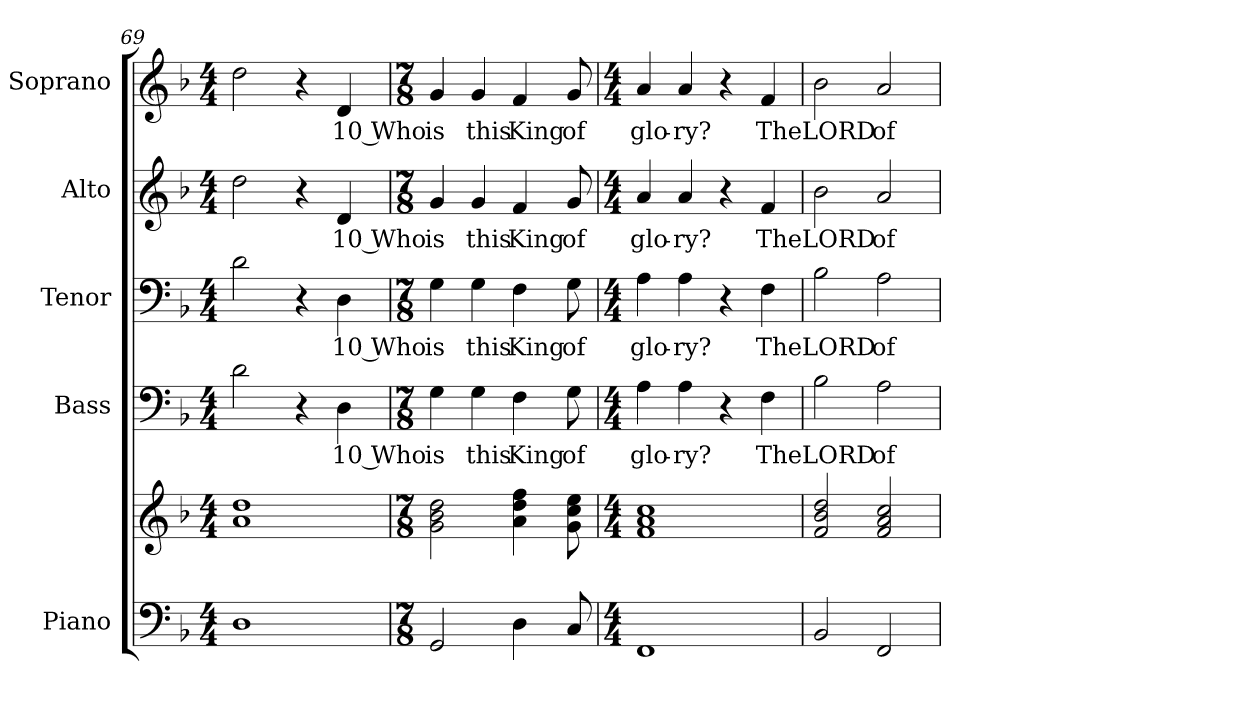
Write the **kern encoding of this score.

**kern	**kern	**kern	**text	**kern	**text	**kern	**text	**kern	**text
*part5	*part5	*part4	*part4	*part3	*part3	*part2	*part2	*part1	*part1
*staff6	*staff5	*staff4	*staff4	*staff3	*staff3	*staff2	*staff2	*staff1	*staff1
*I"Piano	*	*I"Bass	*	*I"Tenor	*	*I"Alto	*	*I"Soprano	*
*I'Pno.	*	*I'B.	*	*I'T.	*	*I'A.	*	*I'S.	*
!!LO:PB:g=z
*clefF4	*clefG2	*clefF4	*	*clefF4	*	*clefG2	*	*clefG2	*
*k[b-]	*k[b-]	*k[b-]	*	*k[b-]	*	*k[b-]	*	*k[b-]	*
*F:	*F:	*F:	*	*F:	*	*F:	*	*F:	*
*M4/4	*M4/4	*M4/4	*	*M4/4	*	*M4/4	*	*M4/4	*
=69	=69	=69	=69	=69	=69	=69	=69	=69	=69
1Di	1ai 1ddi	2di\	.	2di\	.	2ddi\	.	2ddi\	.
.	.	4r	.	4r	.	4r	.	4r	.
!	!	!	!LO:LY:b:color=#000000	!	!	!	!	!	!
!	!	!	!	!	!LO:LY:b:color=#000000	!	!	!	!
!	!	!	!	!	!	!	!LO:LY:b:color=#000000	!	!
!	!	!	!	!	!	!	!	!	!LO:LY:b:color=#000000
.	.	4Di\	10 Who	4Di\	10 Who	4di/	10 Who	4di/	10 Who
=70	=70	=70	=70	=70	=70	=70	=70	=70	=70
*M7/8	*M7/8	*M7/8	*	*M7/8	*	*M7/8	*	*M7/8	*
!	!	!	!LO:LY:b:color=#000000	!	!	!	!	!	!
!	!	!	!	!	!LO:LY:b:color=#000000	!	!	!	!
!	!	!	!	!	!	!	!LO:LY:b:color=#000000	!	!
!	!	!	!	!	!	!	!	!	!LO:LY:b:color=#000000
2GGi/	2gi\ 2b-i 2ddi	4Gi\	is	4Gi\	is	4gi/	is	4gi/	is
!	!	!	!LO:LY:b:color=#000000	!	!	!	!	!	!
!	!	!	!	!	!LO:LY:b:color=#000000	!	!	!	!
!	!	!	!	!	!	!	!LO:LY:b:color=#000000	!	!
!	!	!	!	!	!	!	!	!	!LO:LY:b:color=#000000
.	.	4Gi\	this	4Gi\	this	4gi/	this	4gi/	this
!	!	!	!LO:LY:b:color=#000000	!	!	!	!	!	!
!	!	!	!	!	!LO:LY:b:color=#000000	!	!	!	!
!	!	!	!	!	!	!	!LO:LY:b:color=#000000	!	!
!	!	!	!	!	!	!	!	!	!LO:LY:b:color=#000000
4Di\	4ai\ 4ddi 4ffi	4Fi\	King	4Fi\	King	4fi/	King	4fi/	King
!	!	!	!LO:LY:b:color=#000000	!	!	!	!	!	!
!	!	!	!	!	!LO:LY:b:color=#000000	!	!	!	!
!	!	!	!	!	!	!	!LO:LY:b:color=#000000	!	!
!	!	!	!	!	!	!	!	!	!LO:LY:b:color=#000000
8Ci/	8gi\ 8cci 8eei	8Gi\	of	8Gi\	of	8gi/	of	8gi/	of
=71	=71	=71	=71	=71	=71	=71	=71	=71	=71
*M4/4	*M4/4	*M4/4	*	*M4/4	*	*M4/4	*	*M4/4	*
!	!	!	!LO:LY:b:color=#000000	!	!	!	!	!	!
!	!	!	!	!	!LO:LY:b:color=#000000	!	!	!	!
!	!	!	!	!	!	!	!LO:LY:b:color=#000000	!	!
!	!	!	!	!	!	!	!	!	!LO:LY:b:color=#000000
1FFi	1fi 1ai 1cci	4Ai\	glo-	4Ai\	glo-	4ai/	glo-	4ai/	glo-
!	!	!	!LO:LY:b:color=#000000	!	!	!	!	!	!
!	!	!	!	!	!LO:LY:b:color=#000000	!	!	!	!
!	!	!	!	!	!	!	!LO:LY:b:color=#000000	!	!
!	!	!	!	!	!	!	!	!	!LO:LY:b:color=#000000
.	.	4Ai\	-ry?	4Ai\	-ry?	4ai/	-ry?	4ai/	-ry?
.	.	4r	.	4r	.	4r	.	4r	.
!	!	!	!LO:LY:b:color=#000000	!	!	!	!	!	!
!	!	!	!	!	!LO:LY:b:color=#000000	!	!	!	!
!	!	!	!	!	!	!	!LO:LY:b:color=#000000	!	!
!	!	!	!	!	!	!	!	!	!LO:LY:b:color=#000000
.	.	4Fi\	The	4Fi\	The	4fi/	The	4fi/	The
=72	=72	=72	=72	=72	=72	=72	=72	=72	=72
!	!	!	!LO:LY:b:color=#000000	!	!	!	!	!	!
!	!	!	!	!	!LO:LY:b:color=#000000	!	!	!	!
!	!	!	!	!	!	!	!LO:LY:b:color=#000000	!	!
!	!	!	!	!	!	!	!	!	!LO:LY:b:color=#000000
2BB-i/	2fi/ 2b-i 2ddi	2B-i\	LORD	2B-i\	LORD	2b-i\	LORD	2b-i\	LORD
!	!	!	!LO:LY:b:color=#000000	!	!	!	!	!	!
!	!	!	!	!	!LO:LY:b:color=#000000	!	!	!	!
!	!	!	!	!	!	!	!LO:LY:b:color=#000000	!	!
!	!	!	!	!	!	!	!	!	!LO:LY:b:color=#000000
2FFi/	2fi/ 2ai 2cci	2Ai\	of	2Ai\	of	2ai/	of	2ai/	of
=	=	=	=	=	=	=	=	=	=
*-	*-	*-	*-	*-	*-	*-	*-	*-	*-
